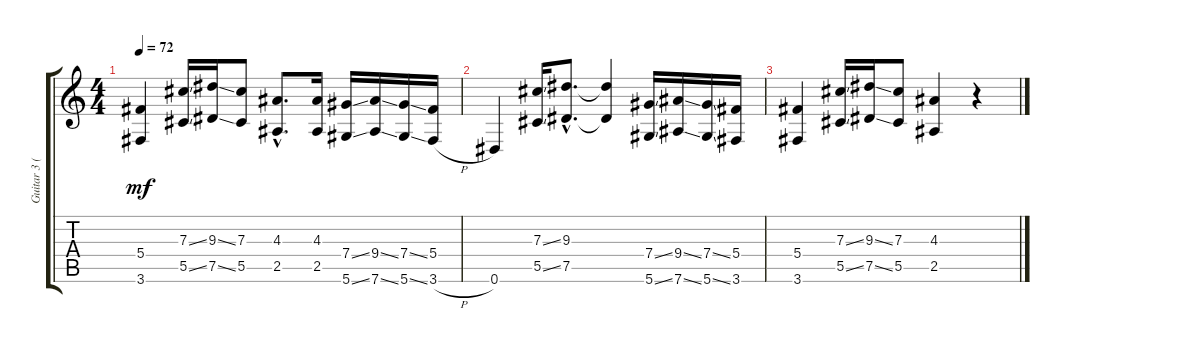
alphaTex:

\track ("Guitar 3 (Slash)" "Guitar 3 (") {instrument acousticguitarsteel}
\staff {score tabs}
\tuning (Eb4 Bb3 Gb3 Db3 Ab2 Eb2) {hide}
\ts (4 4)
\tempo 72
\clef g2
\ks c
(5.4 3.6).4{dy mf} (7.3{ss} 5.5{ss}).16 (9.3{ss} 7.5{ss}).16 (7.3 5.5).8 (4.3{hac} 2.5{hac}).8{d} (4.3 2.5).16 (7.4{ss} 5.6{ss}).16 (9.4{ss} 7.6{ss}).16 (7.4{ss} 5.6{ss}).16 (5.4 3.6{h}).16 |
0.6.4{volume 0} (7.3{ss} 5.5{ss}).16 (9.3{hac} 7.5{hac}).8{d} (9.3{t} 7.5{t}).4 (7.4{ss} 5.6{ss}).16 (9.4{ss} 7.6{ss}).16 (7.4{ss} 5.6{ss}).16 (5.4 3.6).16 |
(5.4 3.6).4 (7.3{ss} 5.5{ss}).16 (9.3{ss} 7.5{ss}).16 (7.3 5.5).8 (4.3 2.5).4 r.4
